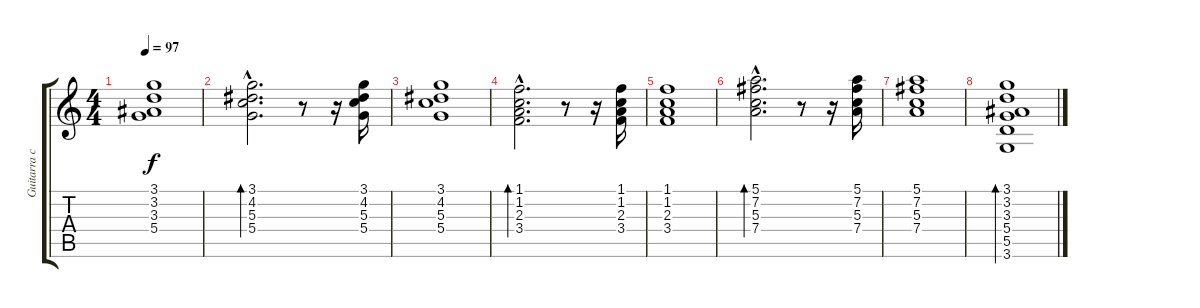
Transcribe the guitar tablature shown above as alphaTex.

\track ("Guitarra con distor" "Guitarra c") {instrument electricguitarmuted}
\staff {score tabs}
\tuning (E4 B3 G3 D3 A2 E2) {hide}
\ts (4 4)
\tempo 97
\clef g2
\ks c
(3.1 3.2 3.3 5.4).1{dy f} |
(3.1{hac} 4.2{hac} 5.3{hac} 5.4{hac}).2{d bd 480} r.8 r.16 (3.1 4.2 5.3 5.4).16 |
(3.1 4.2 5.3 5.4).1 |
(1.1{hac} 1.2{hac} 2.3{hac} 3.4{hac}).2{d bd 480} r.8 r.16 (1.1 1.2 2.3 3.4).16 |
(1.1 1.2 2.3 3.4).1 |
(5.1{hac} 7.2{hac} 5.3{hac} 7.4{hac}).2{d bd 480} r.8 r.16 (5.1 7.2 5.3 7.4).16 |
(5.1 7.2 5.3 7.4).1 |
(3.1 3.2 3.3 5.4 5.5 3.6).1{bd 480}
